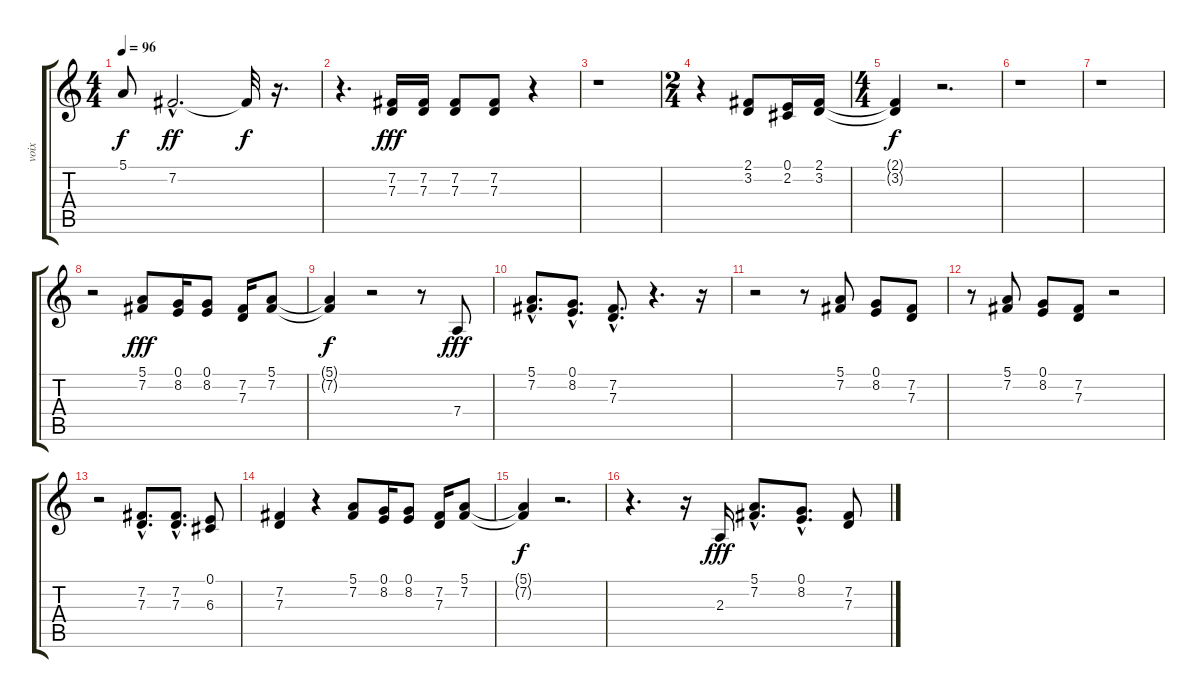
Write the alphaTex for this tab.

\track ("voix" "voix") {instrument voiceoohs}
\staff {score tabs}
\tuning (E4 B3 G3 D3 A2 E2) {hide}
\ts (4 4)
\tempo 96
\clef g2
\ks c
5.1{t}.8{dy f} 7.2{hac}.2{d dy ff} 7.2{t}.32{dy f} r.16{d} |
r.4{d} (7.2 7.3).16{dy fff} (7.2 7.3).16 (7.2 7.3).8 (7.2 7.3).8 r.4 |
r.1 |
\ts (2 4)
r.4 (2.1 3.2).8 (0.1 2.2).16 (2.1 3.2).16 |
\ts (4 4)
(2.1{t} 3.2{t}).4{dy f} r.2{d} |
r.1 |
r.1 |
r.2 (5.1 7.2).8{dy fff} (0.1 8.2).16 (0.1 8.2).8 (7.2 7.3).16 (5.1 7.2).8 |
(5.1{t} 7.2{t}).4{dy f} r.2 r.8 7.4.8{dy fff} |
(5.1{hac} 7.2{hac}).8{d} (0.1{hac} 8.2{hac}).8{d} (7.2{hac} 7.3{hac}).8{d} r.4{d} r.16 |
r.2 r.8 (5.1 7.2).8 (0.1 8.2).8 (7.2 7.3).8 |
r.8 (5.1 7.2).8 (0.1 8.2).8 (7.2 7.3).8 r.2 |
r.2 (7.2{hac} 7.3{hac}).8{d} (7.2{hac} 7.3{hac}).8{d} (0.1 6.3).8 |
(7.2 7.3).4 r.4 (5.1 7.2).8 (0.1 8.2).16 (0.1 8.2).8 (7.2 7.3).16 (5.1 7.2).8 |
(5.1{t} 7.2{t}).4{dy f} r.2{d} |
r.4{d} r.16 2.3.16{dy fff} (5.1{hac} 7.2{hac}).8{d} (0.1{hac} 8.2{hac}).8{d} (7.2 7.3).8
